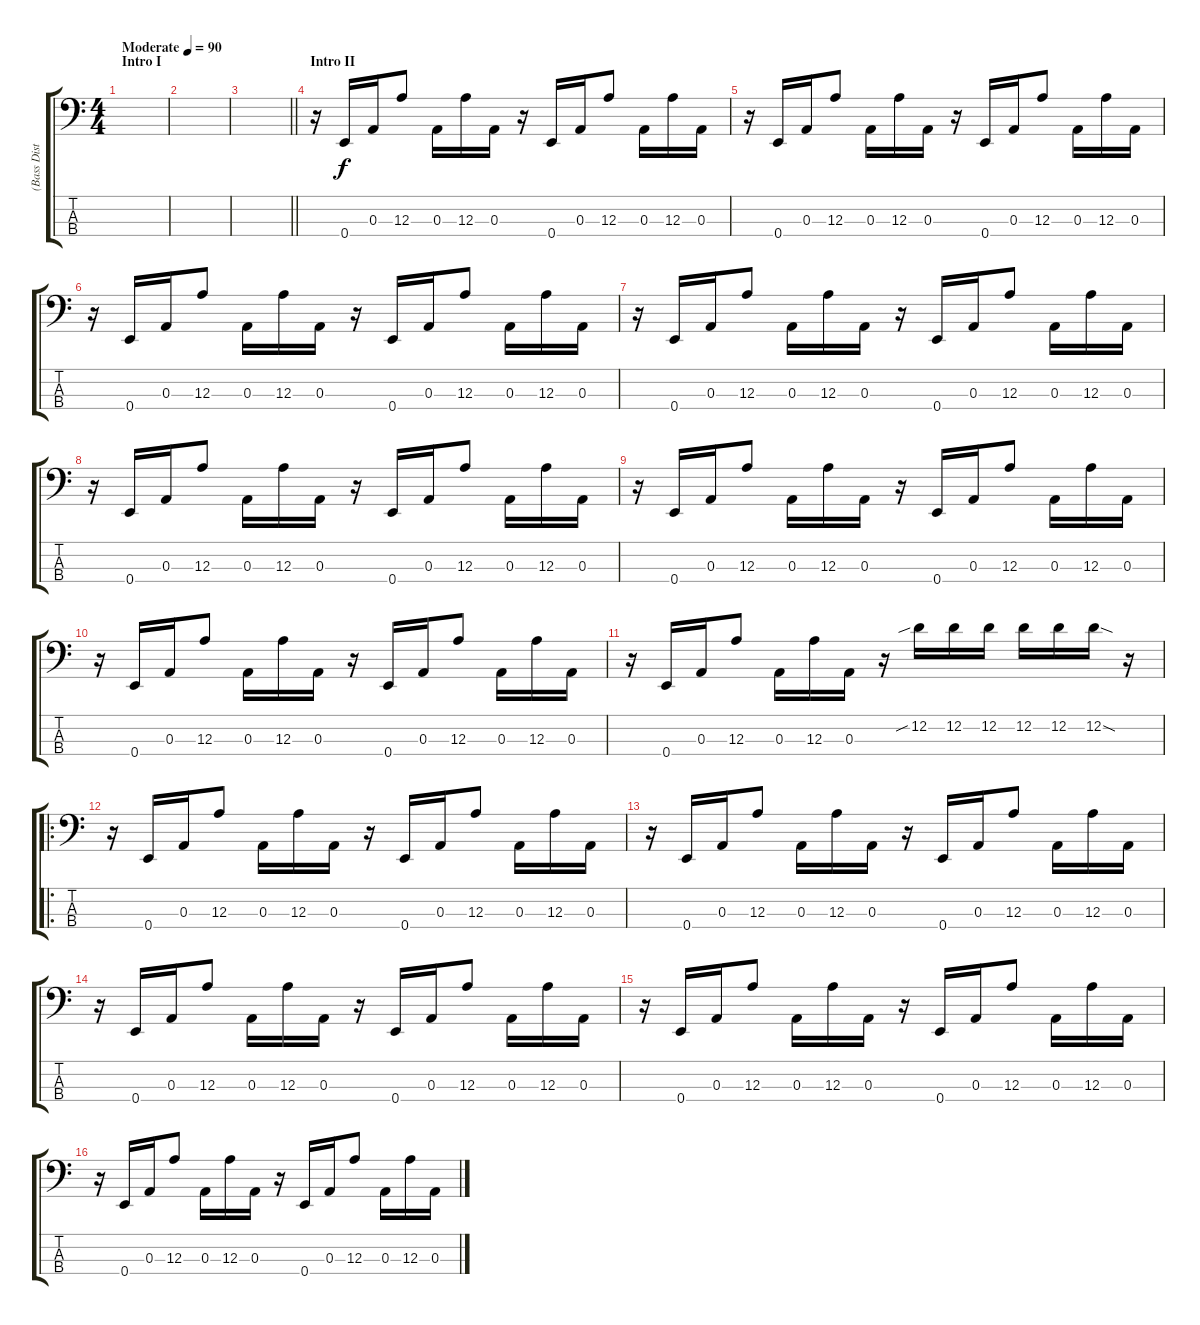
\track ("(Bass Distortion Effect)" "(Bass Dist") {instrument electricbasspick}
\staff {score tabs}
\tuning (G2 D2 A1 E1) {hide}
\ts (4 4)
\section ("" "Intro I")
\tempo (90 "Moderate")
\clef f4
\ks c
|
|
\barLineRight lightlight
|
\section ("" "Intro II")
r.16 0.4.16 0.3.16 12.3.8 0.3.16 12.3.16 0.3.16 r.16 0.4.16 0.3.16 12.3.8 0.3.16 12.3.16 0.3.16 |
r.16 0.4.16 0.3.16 12.3.8 0.3.16 12.3.16 0.3.16 r.16 0.4.16 0.3.16 12.3.8 0.3.16 12.3.16 0.3.16 |
r.16 0.4.16 0.3.16 12.3.8 0.3.16 12.3.16 0.3.16 r.16 0.4.16 0.3.16 12.3.8 0.3.16 12.3.16 0.3.16 |
r.16 0.4.16 0.3.16 12.3.8 0.3.16 12.3.16 0.3.16 r.16 0.4.16 0.3.16 12.3.8 0.3.16 12.3.16 0.3.16 |
r.16 0.4.16 0.3.16 12.3.8 0.3.16 12.3.16 0.3.16 r.16 0.4.16 0.3.16 12.3.8 0.3.16 12.3.16 0.3.16 |
r.16 0.4.16 0.3.16 12.3.8 0.3.16 12.3.16 0.3.16 r.16 0.4.16 0.3.16 12.3.8 0.3.16 12.3.16 0.3.16 |
r.16 0.4.16 0.3.16 12.3.8 0.3.16 12.3.16 0.3.16 r.16 0.4.16 0.3.16 12.3.8 0.3.16 12.3.16 0.3.16 |
r.16 0.4.16 0.3.16 12.3.8 0.3.16 12.3.16 0.3.16 r.16 12.2{sib}.16 12.2.16 12.2.16 12.2.16 12.2.16 12.2{sod}.16 r.16 |
\ro
r.16 0.4.16 0.3.16 12.3.8 0.3.16 12.3.16 0.3.16 r.16 0.4.16 0.3.16 12.3.8 0.3.16 12.3.16 0.3.16 |
r.16 0.4.16 0.3.16 12.3.8 0.3.16 12.3.16 0.3.16 r.16 0.4.16 0.3.16 12.3.8 0.3.16 12.3.16 0.3.16 |
r.16 0.4.16 0.3.16 12.3.8 0.3.16 12.3.16 0.3.16 r.16 0.4.16 0.3.16 12.3.8 0.3.16 12.3.16 0.3.16 |
r.16 0.4.16 0.3.16 12.3.8 0.3.16 12.3.16 0.3.16 r.16 0.4.16 0.3.16 12.3.8 0.3.16 12.3.16 0.3.16 |
r.16 0.4.16 0.3.16 12.3.8 0.3.16 12.3.16 0.3.16 r.16 0.4.16 0.3.16 12.3.8 0.3.16 12.3.16 0.3.16
